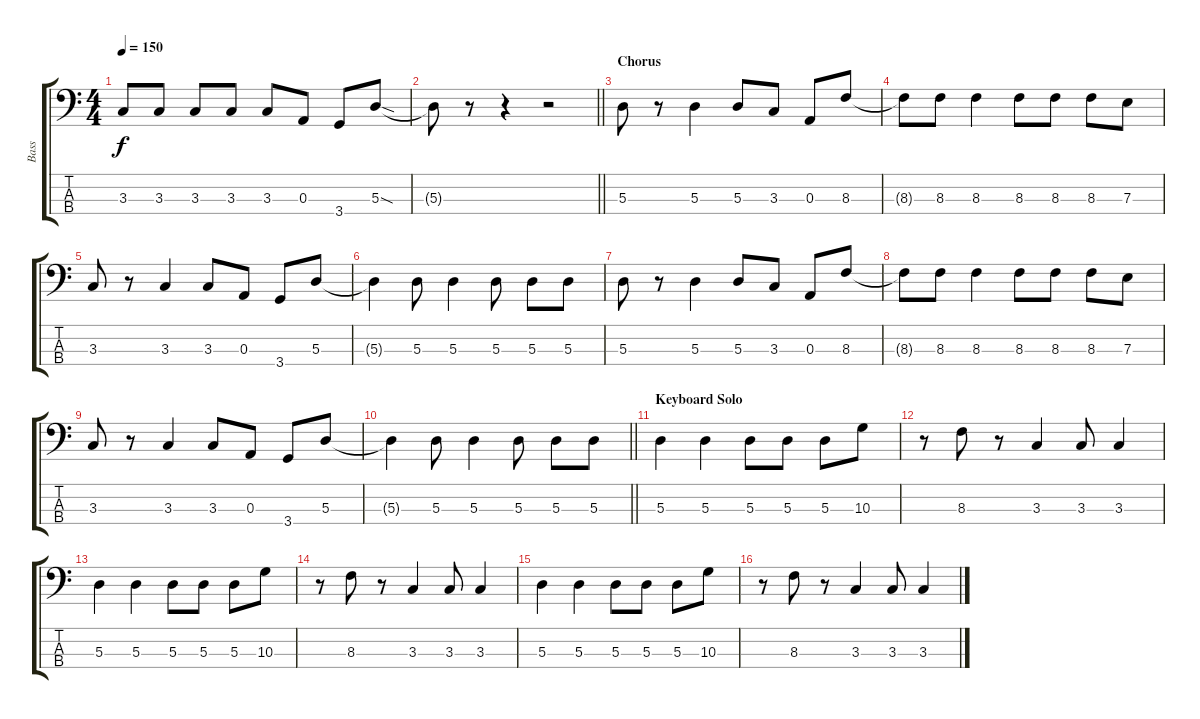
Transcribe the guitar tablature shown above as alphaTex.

\track ("Bass" "Bass") {instrument electricbasspick}
\staff {score tabs}
\tuning (G2 D2 A1 E1) {hide}
\ts (4 4)
\tempo 150
\clef f4
\ks c
3.3.8{dy f} 3.3.8 3.3.8 3.3.8 3.3.8 0.3.8 3.4.8 5.3{sod}.8 |
\barLineRight lightlight
5.3{t}.8 r.8 r.4 r.2 |
\section ("" "Chorus")
5.3.8 r.8 5.3.4 5.3.8 3.3.8 0.3.8 8.3.8 |
8.3{t}.8 8.3.8 8.3.4 8.3.8 8.3.8 8.3.8 7.3.8 |
3.3.8 r.8 3.3.4 3.3.8 0.3.8 3.4.8 5.3.8 |
5.3{t}.4 5.3.8 5.3.4 5.3.8 5.3.8 5.3.8 |
5.3.8 r.8 5.3.4 5.3.8 3.3.8 0.3.8 8.3.8 |
8.3{t}.8 8.3.8 8.3.4 8.3.8 8.3.8 8.3.8 7.3.8 |
3.3.8 r.8 3.3.4 3.3.8 0.3.8 3.4.8 5.3.8 |
\barLineRight lightlight
5.3{t}.4 5.3.8 5.3.4 5.3.8 5.3.8 5.3.8 |
\section ("" "Keyboard Solo")
5.3.4 5.3.4 5.3.8 5.3.8 5.3.8 10.3.8 |
r.8 8.3.8 r.8 3.3.4 3.3.8 3.3.4 |
5.3.4 5.3.4 5.3.8 5.3.8 5.3.8 10.3.8 |
r.8 8.3.8 r.8 3.3.4 3.3.8 3.3.4 |
5.3.4 5.3.4 5.3.8 5.3.8 5.3.8 10.3.8 |
r.8 8.3.8 r.8 3.3.4 3.3.8 3.3.4
